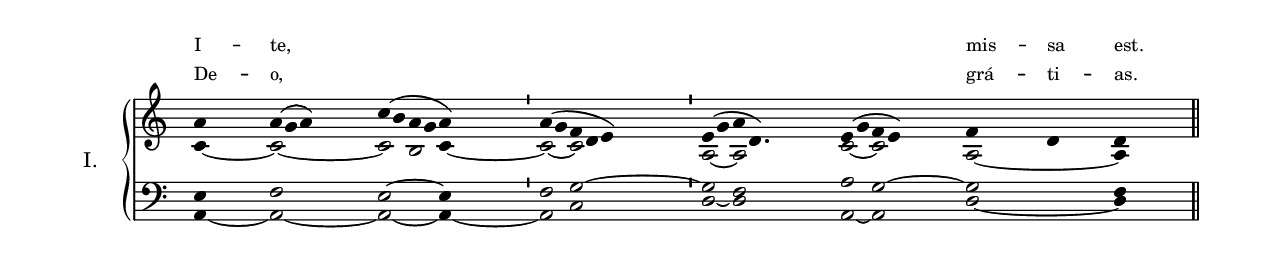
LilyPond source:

\version "2.18"
\include "gregorian.ly"
\include "noh2.ily"

%Page reference: page v.28
%(volume.page)

%Proofed 3/14

global = {
 \key d \dorian
 \cadenzaOn 
 \override Glissando #'thickness = #2.0
}

chantTextA = \lyricmode {
I -- te, _ _ _ _ mis -- sa est. }
chantTextB = \lyricmode {
De -- o, _ _ _ _ grá -- ti -- as. }

chantMusic = {
\tieDown   a'4 a'4 ( g'4 a'4) c''4 ( b'4 a'4 g'4 a'4) \divisioMinima
 a'4 ( g'4 f'4 d'4 e'4) \divisioMinima
 e'4 ( g'4 a'4 d'4.) e'4 ( g'4 f'4 e'4) f'4 d'4 d'4 \finalis

}

altoMusic = {
c'4 ~ c'2*3/2 ~ c'2 b2 c'4 ~ \divisioMinima
c'2 ~ c'2*3/2 \divisioMinima
a2 ~ a2*5/4 c'2 ~ c'2 a2 ~ a4 \finalis
}

tenorMusic = {
e4 f2*3/2 e2*4/2 ~ e4 \divisioMinima
f2 g2*3/2 ~ \divisioMinima
g2 f2*5/4 a2 g2 ~ g2 f4 \finalis
}

bassMusic = {
a,4 ~ a,2*3/2 ~ a,2*4/2 ~ a,4 ~ \divisioMinima
a,2 c2*3/2 \divisioMinima
d2 ~ d2*5/4 a,2 ~ a,2 d2 ~ d4 \finalis
}

voiceLines = {
\voiceLineStyle


}

\score{
  <<
    \new Lyrics = "chanta"
    \new Lyrics = "chantb"
    \new GrandStaff <<
      \set GrandStaff.autoBeaming = ##f
      \set GrandStaff.instrumentName = \markup \center-column {
        "I."
      }
      \new Staff = up <<
        \new Voice = "chant" {
          \voiceOne \global \chantMusic
        }
        \new Voice {
          \voiceTwo \global \altoMusic
        }
      >>

      \new Staff = down <<
        \clef bass
        \new Voice {
          \voiceOne \global \tenorMusic
        }
        \new Voice {
          \voiceTwo \global \bassMusic
        }
        \new Voice {
          \voiceThree \global \voiceLines
        }
      >>
    >>
    \context Lyrics = chanta {
      \lyricsto chant {
        \chantTextA
      }
    }
    \context Lyrics = chantb {
      \lyricsto chant {
        \chantTextB
      }
    }
  >>
  \layout{
  }
  
}
